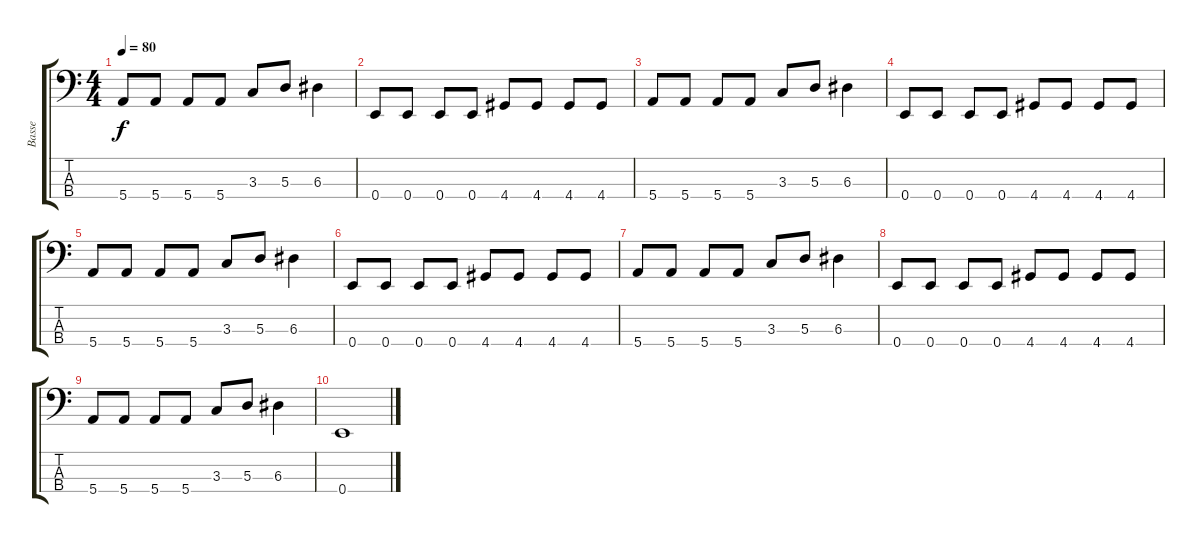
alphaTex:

\track ("Basse" "Basse") {instrument electricbassfinger}
\staff {score tabs}
\tuning (G2 D2 A1 E1) {hide}
\ts (4 4)
\tempo 80
\clef f4
\ks c
5.4.8{dy f} 5.4.8 5.4.8 5.4.8 3.3.8 5.3.8 6.3.4 |
0.4.8 0.4.8 0.4.8 0.4.8 4.4.8 4.4.8 4.4.8 4.4.8 |
5.4.8 5.4.8 5.4.8 5.4.8 3.3.8 5.3.8 6.3.4 |
0.4.8 0.4.8 0.4.8 0.4.8 4.4.8 4.4.8 4.4.8 4.4.8 |
5.4.8 5.4.8 5.4.8 5.4.8 3.3.8 5.3.8 6.3.4 |
0.4.8 0.4.8 0.4.8 0.4.8 4.4.8 4.4.8 4.4.8 4.4.8 |
5.4.8 5.4.8 5.4.8 5.4.8 3.3.8 5.3.8 6.3.4 |
0.4.8 0.4.8 0.4.8 0.4.8 4.4.8 4.4.8 4.4.8 4.4.8 |
5.4.8 5.4.8 5.4.8 5.4.8 3.3.8 5.3.8 6.3.4 |
0.4.1
